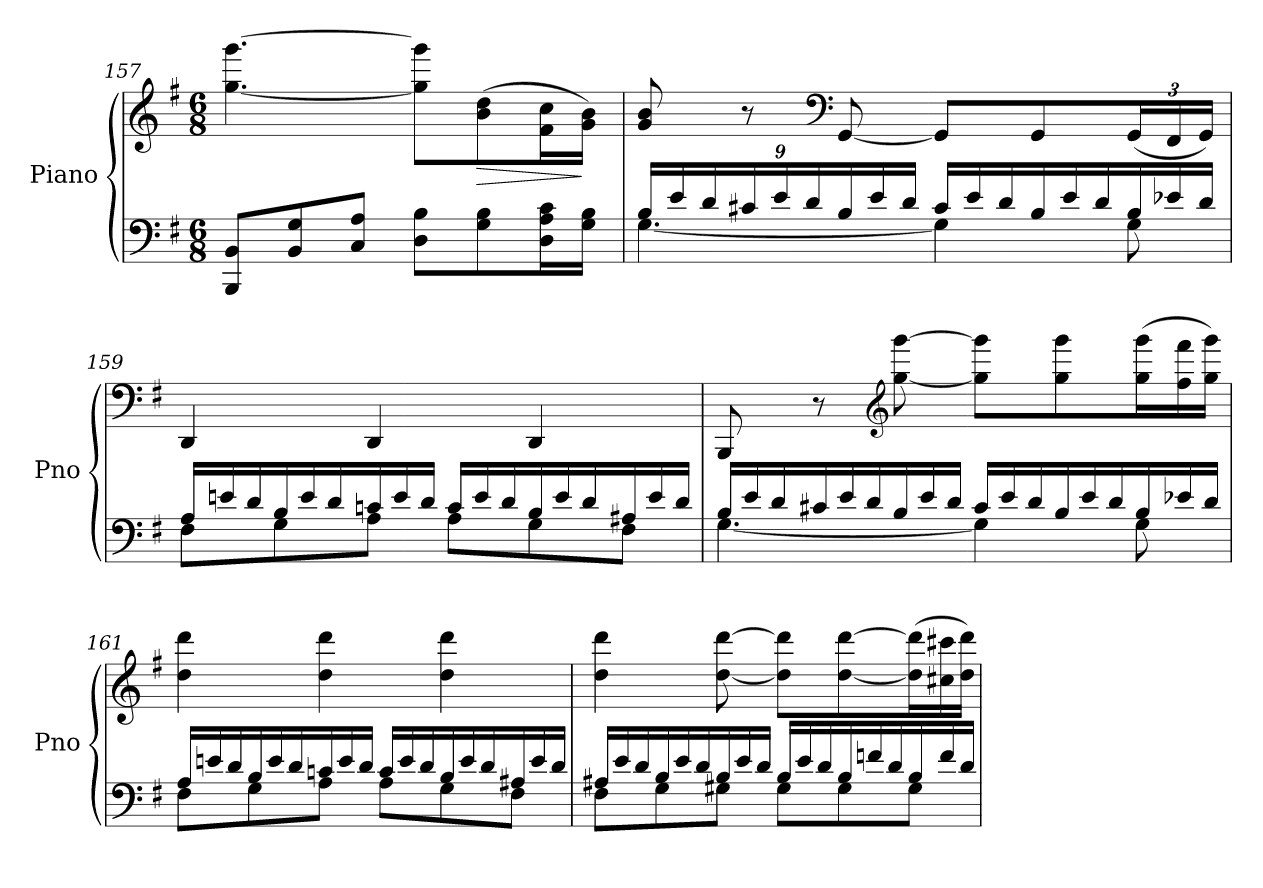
**kern	**kern	**dynam
*part1	*part1	*part1
*staff2	*staff1	*staff1/2
*I"Piano	*	*
*I'Pno	*	*
*clefF4	*clefG2	*
*k[f#]	*k[f#]	*
*M6/8	*M6/8	*
=157	=157	=157
!	!	!LO:DY:b
8BBB/ 8BB/L	[4.gg\ [4.ggg\	other-dynamics
8BB/ 8G/	.	.
8C/ 8A/J	.	.
8D\ 8B\L	8gg\] 8ggg\]L	.
!	!	!LO:HP:b
8G\ 8B\	(8b\ 8dd\	>
16D\ 16A\ 16c\L	16f#\ 16cc\L	.
16G\ 16B\JJ	16g\ 16b\JJ)	]
!!LO:LB:g=z
=158	=158	=158
*Xbrackettup	*	*
*^	*	*
!	!	!	!LO:DY:b
24B/LL	[4.G\	8g/ 8b/	other-dynamics
24e/	.	.	.
24d/	.	.	.
*Xtuplet	*	*	*
24c#X/	.	8r	.
24e/	.	.	.
24d/	.	.	.
*	*	*clefF4	*
24B/	.	[8GG/	.
24e/	.	.	.
24d/JJ	.	.	.
24c#/LL	4G\]	8GG/L]	.
24e/	.	.	.
24d/	.	.	.
24B/	.	8GG/	.
24e/	.	.	.
24d/	.	.	.
*	*	*Xbrackettup	*
24B/	8G\	(>24GG/L	.
24e-X/	.	24FF#/	.
24d/JJ	.	24GG/JJ)	.
!!LO:LB:g=z
=159	=159	=159	=159
24A/LL	8F#\L	4DD/	.
24en/	.	.	.
24d/	.	.	.
24B/	8G\	.	.
24e/	.	.	.
24d/	.	.	.
24cn/	8A\J	4DD/	.
24e/	.	.	.
24d/JJ	.	.	.
24c/LL	8A\L	.	.
24e/	.	.	.
24d/	.	.	.
24B/	8G\	4DD/	.
24e/	.	.	.
24d/	.	.	.
24A#X/	8F#\J	.	.
24e/	.	.	.
24d/JJ	.	.	.
=160	=160	=160	=160
24B/LL	[4.G\	8BBB/	.
24e/	.	.	.
24d/	.	.	.
24c#X/	.	8r	.
24e/	.	.	.
24d/	.	.	.
*	*	*clefG2	*
24B/	.	[8gg\ [8ggg\	.
24e/	.	.	.
24d/JJ	.	.	.
24c#/LL	4G\]	8gg\] 8ggg\]L	.
24e/	.	.	.
24d/	.	.	.
24B/	.	8gg\ 8ggg\	.
24e/	.	.	.
24d/	.	.	.
*	*	*Xtuplet	*
24B/	8G\	(24gg\ 24ggg\L	.
24e-X/	.	24ff#\ 24fff#\	.
24d/JJ	.	24gg\ 24ggg\JJ)	.
!!LO:LB:g=z
=161	=161	=161	=161
24A/LL	8F#\L	4dd\ 4ddd\	.
24en/	.	.	.
24d/	.	.	.
24B/	8G\	.	.
24e/	.	.	.
24d/	.	.	.
24cn/	8A\J	4dd\ 4ddd\	.
24e/	.	.	.
24d/JJ	.	.	.
24c/LL	8A\L	.	.
24e/	.	.	.
24d/	.	.	.
24B/	8G\	4dd\ 4ddd\	.
24e/	.	.	.
24d/	.	.	.
24A#X/	8F#\J	.	.
24e/	.	.	.
24d/JJ	.	.	.
=162	=162	=162	=162
24A#X/LL	8F#\L	4dd\ 4ddd\	.
24e/	.	.	.
24d/	.	.	.
24B/	8G\	.	.
24e/	.	.	.
24d/	.	.	.
24B/	8G#X\J	[8dd\ [8ddd\	.
24e/	.	.	.
24d/JJ	.	.	.
24B/LL	8G#\L	8dd\] 8ddd\]L	.
!	!	!	!LO:DY:a=2
24e/	.	.	other-dynamics
24d/	.	.	.
24B/	8G#\	[8dd\ [8ddd\	.
24fn/	.	.	.
24d/	.	.	.
24B/	8G#\J	(24dd\] 24ddd\]L	.
24f/	.	24cc#X\ 24ccc#X\	.
24d/JJ	.	24dd\ 24ddd\JJ)	.
*v	*v	*	*
=	=	=
*-	*-	*-
